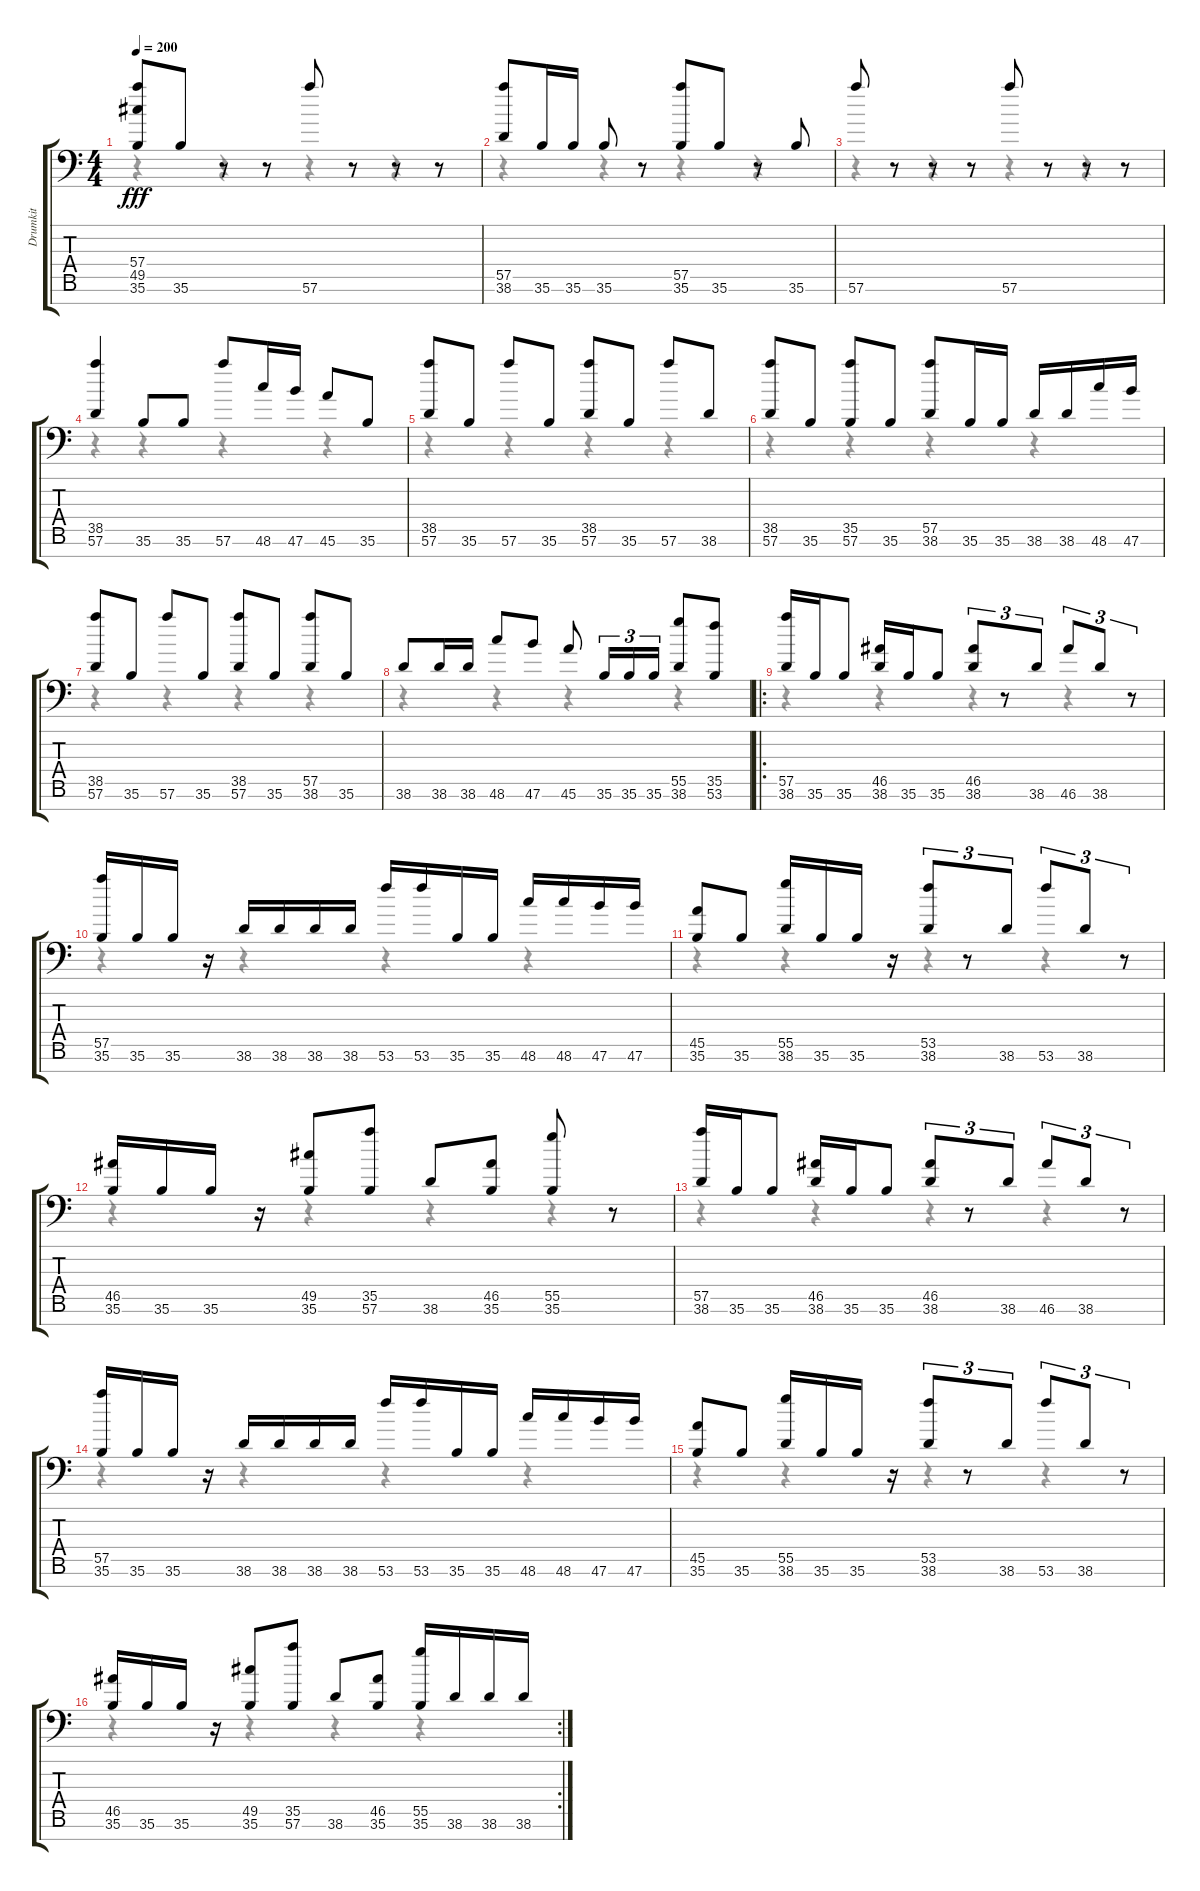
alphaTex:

\track ("Drumkit" "Drumkit") {instrument acousticgrandpiano}
\staff {score tabs}
\tuning (C-1 C-1 C-1 C-1 C-1 C-1 C-1) {hide}
\voice
\ts (4 4)
\tempo 200
\clef f4
\ks c
(57.4 49.5 35.6).8{dy fff} 35.6.8 r.8 r.8 57.6.8 r.8 r.8 r.8 |
(57.5 38.6).8 35.6.16 35.6.16 35.6.8 r.8 (57.5 35.6).8 35.6.8 r.8 35.6.8 |
57.6.8 r.8 r.8 r.8 57.6.8 r.8 r.8 r.8 |
(38.5 57.6).4 35.6.8 35.6.8 57.6.8 48.6.16 47.6.16 45.6.8 35.6.8 |
(38.5 57.6).8 35.6.8 57.6.8 35.6.8 (38.5 57.6).8 35.6.8 57.6.8 38.6.8 |
(38.5 57.6).8 35.6.8 (35.5 57.6).8 35.6.8 (57.5 38.6).8 35.6.16 35.6.16 38.6.16 38.6.16 48.6.16 47.6.16 |
(38.5 57.6).8 35.6.8 57.6.8 35.6.8 (38.5 57.6).8 35.6.8 (57.5 38.6).8 35.6.8 |
38.6.8 38.6.16 38.6.16 48.6.8 47.6.8 45.6.8 35.6.16{tu (3 2)} 35.6.16{tu (3 2)} 35.6.16{tu (3 2)} (55.5 38.6).8 (35.5 53.6).8 |
\ro
(57.5 38.6).16 35.6.16 35.6.8 (46.5 38.6).16 35.6.16 35.6.8 (46.5 38.6).8{tu (3 2)} r.8{tu (3 2)} 38.6.8{tu (3 2)} 46.6.8{tu (3 2)} 38.6.8{tu (3 2)} r.8{tu (3 2)} |
(57.5 35.6).16 35.6.16 35.6.16 r.16 38.6.16 38.6.16 38.6.16 38.6.16 53.6.16 53.6.16 35.6.16 35.6.16 48.6.16 48.6.16 47.6.16 47.6.16 |
(45.5 35.6).8 35.6.8 (55.5 38.6).16 35.6.16 35.6.16 r.16 (53.5 38.6).8{tu (3 2)} r.8{tu (3 2)} 38.6.8{tu (3 2)} 53.6.8{tu (3 2)} 38.6.8{tu (3 2)} r.8{tu (3 2)} |
(46.5 35.6).16 35.6.16 35.6.16 r.16 (49.5 35.6).8 (35.5 57.6).8 38.6.8 (46.5 35.6).8 (55.5 35.6).8 r.8 |
(57.5 38.6).16 35.6.16 35.6.8 (46.5 38.6).16 35.6.16 35.6.8 (46.5 38.6).8{tu (3 2)} r.8{tu (3 2)} 38.6.8{tu (3 2)} 46.6.8{tu (3 2)} 38.6.8{tu (3 2)} r.8{tu (3 2)} |
(57.5 35.6).16 35.6.16 35.6.16 r.16 38.6.16 38.6.16 38.6.16 38.6.16 53.6.16 53.6.16 35.6.16 35.6.16 48.6.16 48.6.16 47.6.16 47.6.16 |
(45.5 35.6).8 35.6.8 (55.5 38.6).16 35.6.16 35.6.16 r.16 (53.5 38.6).8{tu (3 2)} r.8{tu (3 2)} 38.6.8{tu (3 2)} 53.6.8{tu (3 2)} 38.6.8{tu (3 2)} r.8{tu (3 2)} |
\rc 2
(46.5 35.6).16 35.6.16 35.6.16 r.16 (49.5 35.6).8 (35.5 57.6).8 38.6.8 (46.5 35.6).8 (55.5 35.6).16 38.6.16 38.6.16 38.6.16
\voice
\clef f4
\ottava regular
\simile none
\ks c
r.4{dy f} r.4 r.4 r.4 |
r.4 r.4 r.4 r.4 |
r.4 r.4 r.4 r.4 |
r.4 r.4 r.4 r.4 |
r.4 r.4 r.4 r.4 |
r.4 r.4 r.4 r.4 |
r.4 r.4 r.4 r.4 |
r.4 r.4 r.4 r.4 |
r.4 r.4 r.4 r.4 |
r.4 r.4 r.4 r.4 |
r.4 r.4 r.4 r.4 |
r.4 r.4 r.4 r.4 |
r.4 r.4 r.4 r.4 |
r.4 r.4 r.4 r.4 |
r.4 r.4 r.4 r.4 |
r.4 r.4 r.4 r.4
